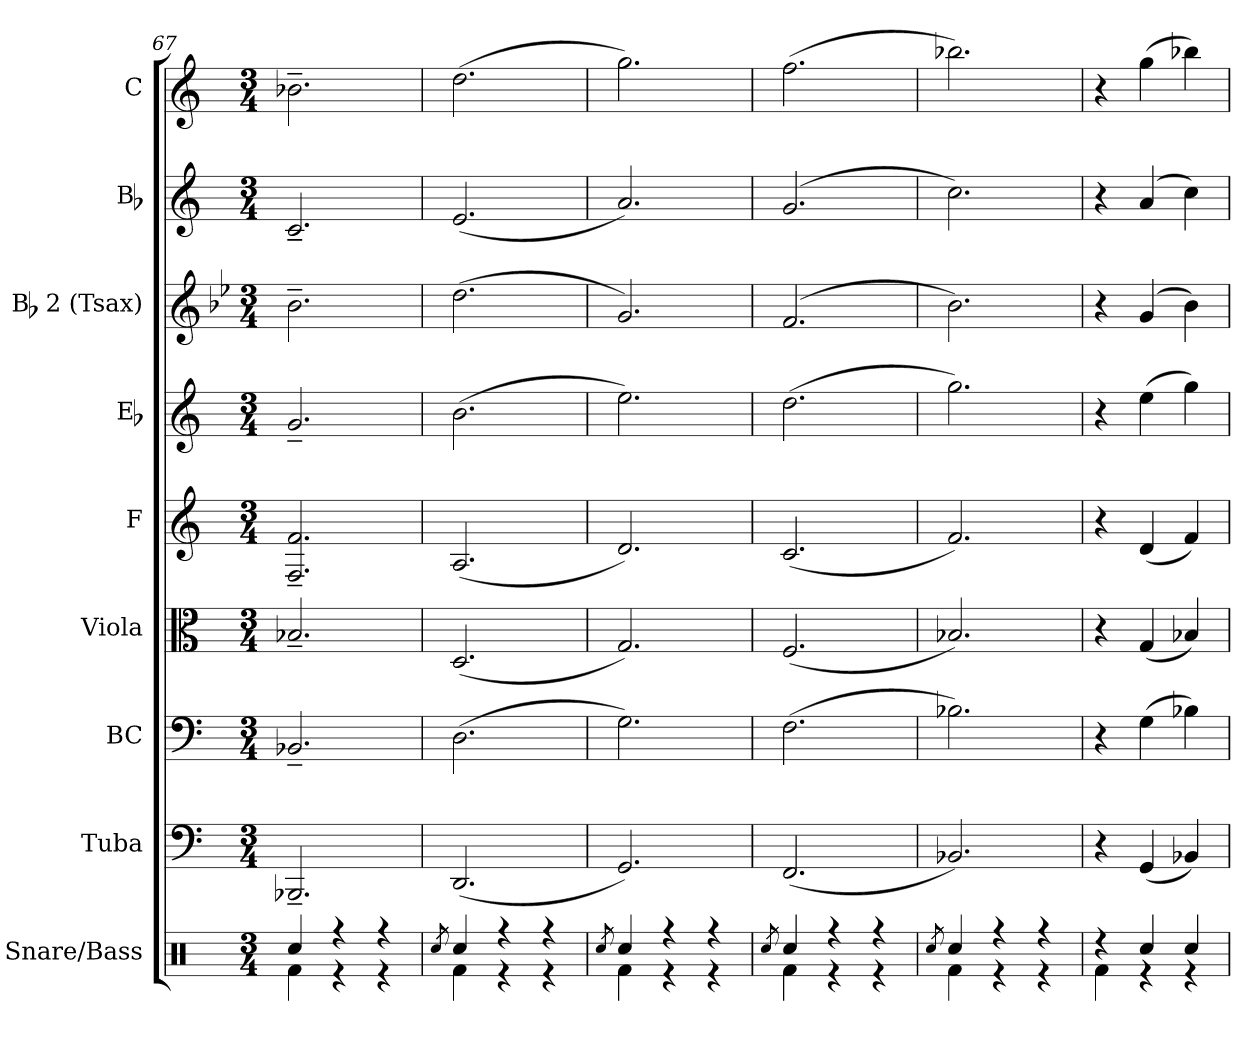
**kern	**kern	**kern	**kern	**kern	**kern	**kern	**kern	**kern
*part9	*part8	*part7	*part6	*part5	*part4	*part3	*part2	*part1
*staff9	*staff8	*staff7	*staff6	*staff5	*staff4	*staff3	*staff2	*staff1
*I"Snare/Bass	*I"Tuba	*I"BC	*I"Viola	*I"F	*I"Eb	*I"Bb 2 (Tsax)	*I"Bb	*I"C
*	*I'Tba.	*I'BC	*I'Vla.	*I'F	*I'Eb	*I'Bb2	*I'Bb	*I'C
*clefX	*clefF4	*clefF4	*clefC3	*clefG2	*clefG2	*clefG2	*clefG2	*clefG2
*	*	*	*	*ITrd4c7	*ITrd5c9	*ITrd8c14	*ITrd1c2	*
*k[]	*k[]	*k[]	*k[]	*k[b-]	*k[b-e-a-]	*k[b-e-]	*k[b-e-]	*k[]
*M3/4	*M3/4	*M3/4	*M3/4	*M3/4	*M3/4	*M3/4	*M3/4	*M3/4
=67	=67	=67	=67	=67	=67	=67	=67	=67
*^	*	*	*	*	*	*	*	*
4Rcci/	4Rfi\	2.BBB-X~i/	2.BB-X~i/	2.B-X~i/	2.BB-i/~ 2.B-i~	2.B-~i/	2.B-~i\	2.B-~i/	2.b-X~i\
4r	4r	.	.	.	.	.	.	.	.
4r	4r	.	.	.	.	.	.	.	.
=68	=68	=68	=68	=68	=68	=68	=68	=68	=68
8qRcci/	.	.	.	.	.	.	.	.	.
4Rcci/	4Rfi\	(2.DDi/	(2.Di\	(2.Di/	(2.Di/	(2.di\	(2.di\	(2.di/	(2.ddi\
4r	4r	.	.	.	.	.	.	.	.
4r	4r	.	.	.	.	.	.	.	.
!!LO:PB:g=z
=69	=69	=69	=69	=69	=69	=69	=69	=69	=69
8qRcci/	.	.	.	.	.	.	.	.	.
4Rcci/	4Rfi\	2.GGi/)	2.Gi\)	2.Gi/)	2.Gi/)	2.gi\)	2.Gi/)	2.gi/)	2.ggi\)
4r	4r	.	.	.	.	.	.	.	.
4r	4r	.	.	.	.	.	.	.	.
=70	=70	=70	=70	=70	=70	=70	=70	=70	=70
8qRcci/	.	.	.	.	.	.	.	.	.
4Rcci/	4Rfi\	(2.FFi/	(2.Fi\	(2.Fi/	(2.Fi/	(2.fi\	(2.Fi/	(2.fi/	(2.ffi\
4r	4r	.	.	.	.	.	.	.	.
4r	4r	.	.	.	.	.	.	.	.
=71	=71	=71	=71	=71	=71	=71	=71	=71	=71
8qRcci/	.	.	.	.	.	.	.	.	.
4Rcci/	4Rfi\	2.BB-Xi/)	2.B-Xi\)	2.B-Xi/)	2.B-i/)	2.b-i\)	2.B-i\)	2.b-i\)	2.bb-Xi\)
4r	4r	.	.	.	.	.	.	.	.
4r	4r	.	.	.	.	.	.	.	.
=72	=72	=72	=72	=72	=72	=72	=72	=72	=72
4r	4Rfi\	4r	4r	4r	4r	4r	4r	4r	4r
4Rcci/	4r	(4GGi/	(4Gi\	(4Gi/	(4Gi/	(4gi\	(4Gi/	(4gi/	(4ggi\
4Rcci/	4r	4BB-Xi/)	4B-Xi\)	4B-Xi/)	4B-i/)	4b-i\)	4B-i\)	4b-i\)	4bb-Xi\)
*v	*v	*	*	*	*	*	*	*	*
=	=	=	=	=	=	=	=	=
*-	*-	*-	*-	*-	*-	*-	*-	*-
